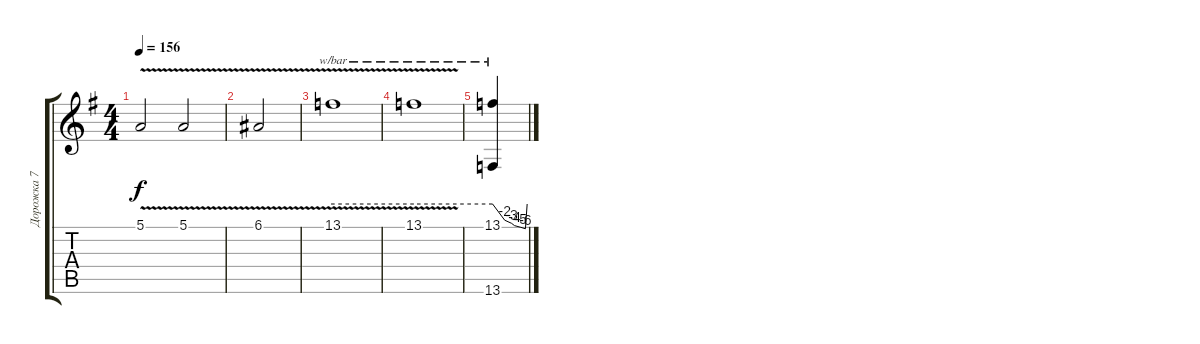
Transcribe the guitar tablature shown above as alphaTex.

\track ("Дорожка 7" "Дорожка 7") {instrument harmonica}
\staff {score tabs}
\tuning (E4 B3 G3 D3 A2 E2) {hide}
\ts (4 4)
\tempo 156
\clef g2
\ks g
5.1{v}.2{dy f} 5.1{v}.2 |
6.1{v}.2 |
13.1{v}.1{tbe (hold default 0 0 60 0)} |
13.1{v}.1{tbe (hold default 0 0 60 0)} |
(13.1 13.6).4{tbe (custom default 0 0 21 -8 33 -12 38 -16 49 -20 57 -24 60 0)}
